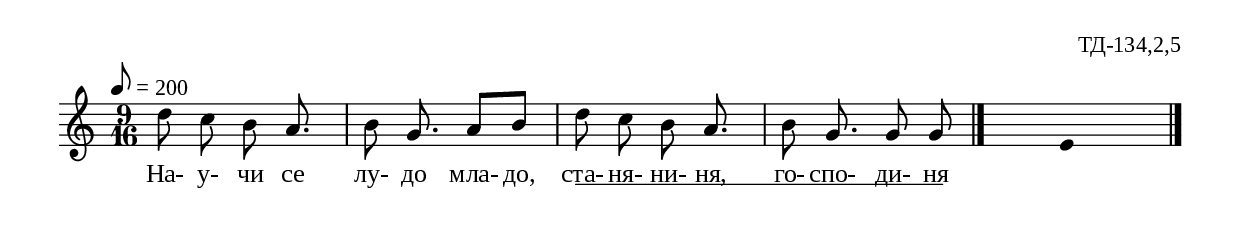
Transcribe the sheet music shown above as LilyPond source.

%{
td_134_2_05
%}

\include "td-preamble.ly"

\score {
\relative c'' {
\tempo 8 = 200
\time 9/16
d8 c\noBeam b a8.\noBeam | b8 g8.\noBeam a8 b | d8 c\noBeam b a8.\noBeam |
b8 g8.\noBeam g8 g\noBeam
 \bar "|." 
s8. \fixB e4 s8
 \bar "|."  
}
\addlyrics { На- у- чи се лу- до мла- до, 
ста- \startTextSpan ня- ни- ня, го- спо- ди- ня \stopTextSpan }
%
\layout {
%   \context { 
%	    \Staff \remove "Time_signature_engraver" } 
  indent = #0
  line-width = 190\mm
  ragged-right=##f
\context {
      \Lyrics
      \consists "Text_spanner_engraver"
      \override TextSpanner #'direction = #DOWN
      \override TextSpanner #'style = #'line    
      \override TextSpanner #'outside-staff-priority = ##f
      \override TextSpanner #'padding = #0.2 % sets the distance of the line from the lyrics
      \override TextSpanner #'bound-details =
      #`((left . ((Y . 0)
                  (padding . 0)
                  (attach-dir . ,LEFT)))
         (left-broken . ((end-on-note . #t)))
         (right . ((Y . 0)
                   (padding . 0)
                   (attach-dir . ,RIGHT))))
    }
}
%
\midi { 
	\context {
		\Score tempoWholesPerMinute = #(ly:make-moment 200 8)
		}
	}
}
%
\header{
  opus = "ТД-134,2,5"
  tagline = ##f
}


